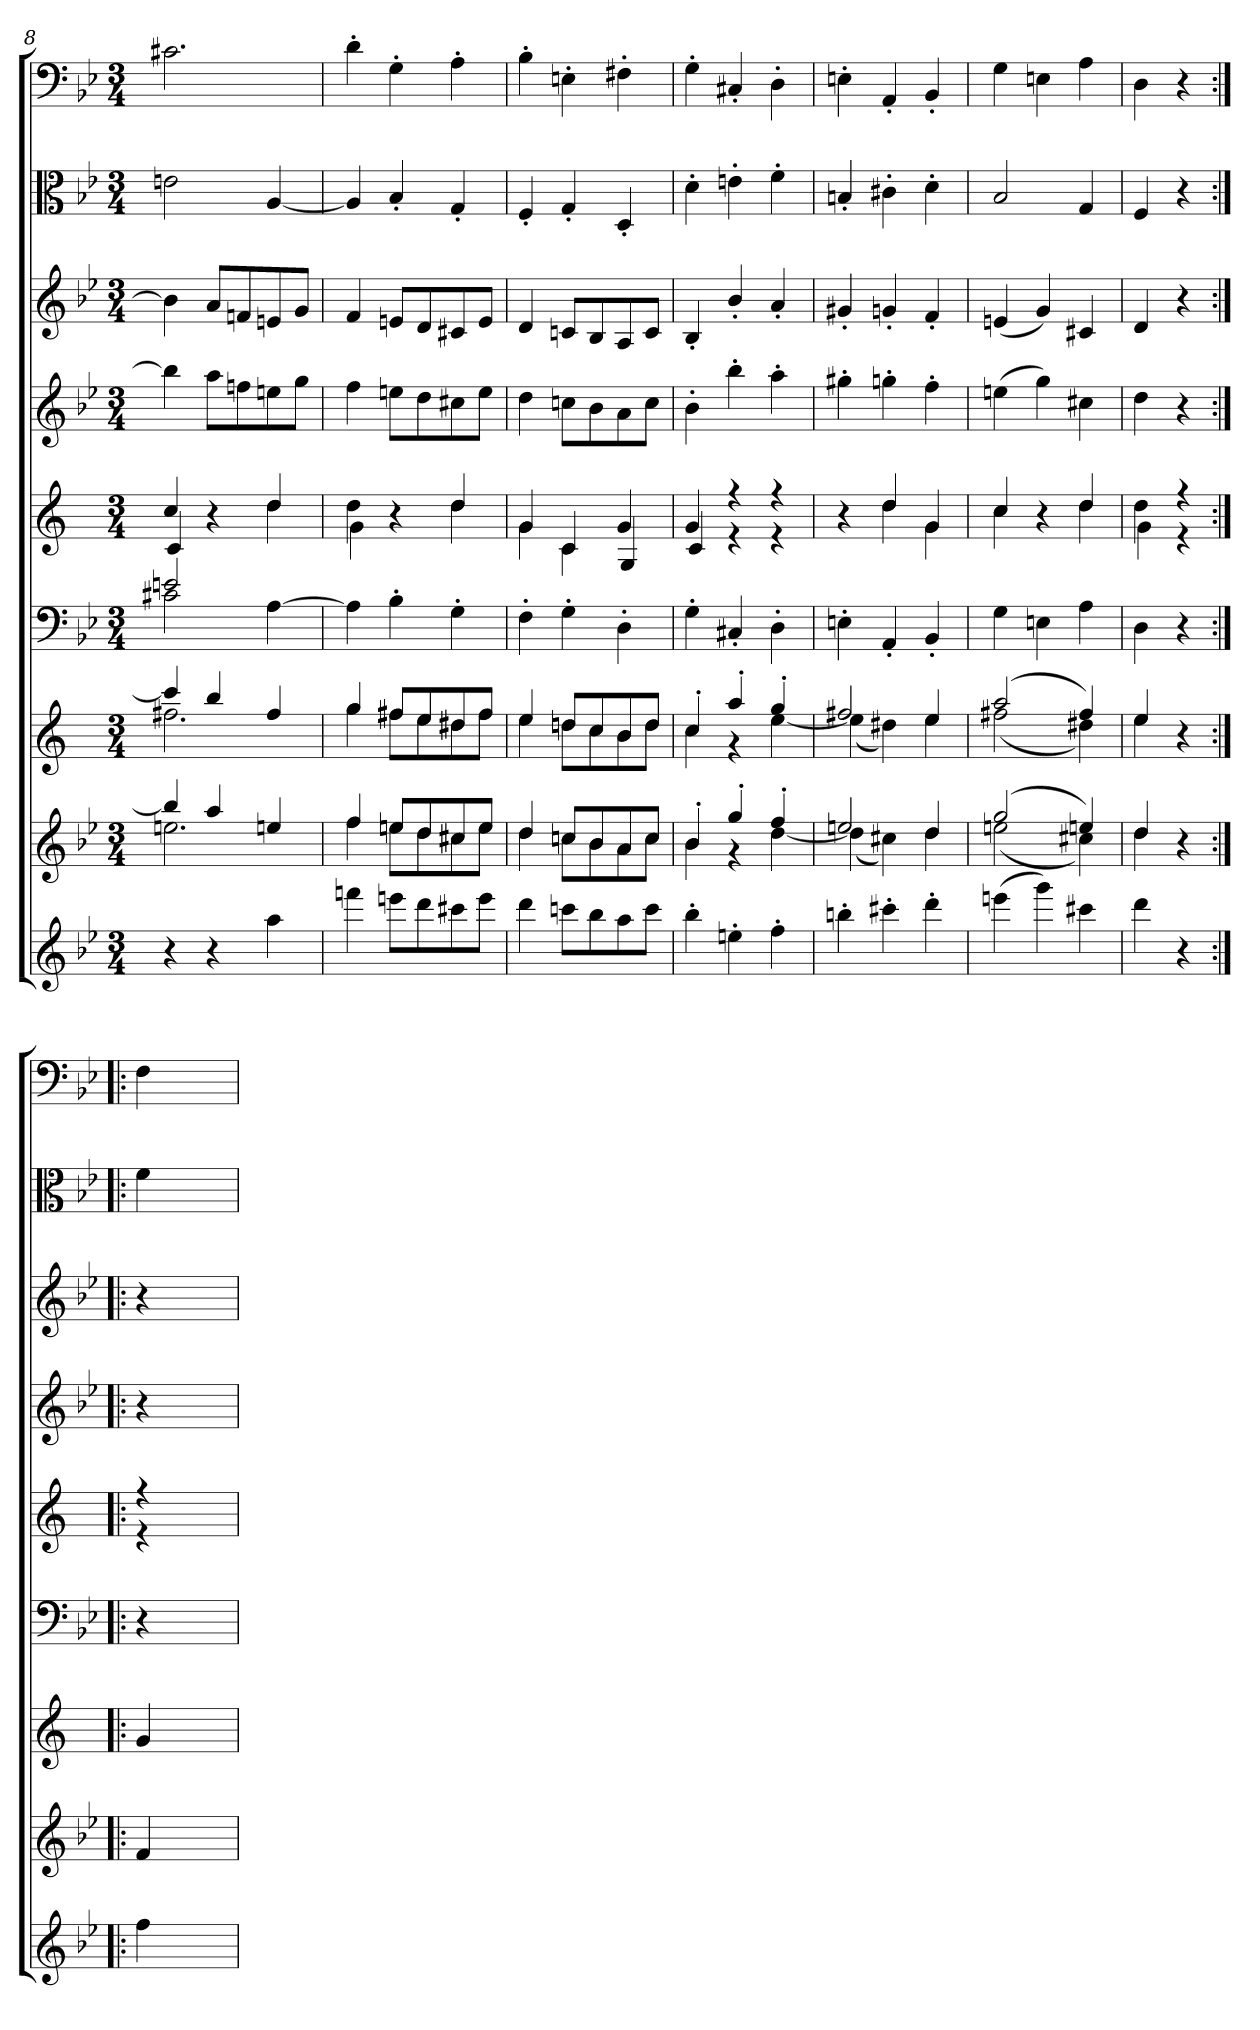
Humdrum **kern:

**kern	**kern	**kern	**kern	**kern	**kern	**kern	**kern	**kern
*part9	*part8	*part7	*part6	*part5	*part4	*part3	*part2	*part1
*staff9	*staff8	*staff7	*staff6	*staff5	*staff4	*staff3	*staff2	*staff1
*clefG2	*clefG2	*clefG2	*clefF4	*clefG2	*clefG2	*clefG2	*clefC3	*clefF4
*k[b-e-]	*k[b-e-]	*k[]	*k[b-e-]	*k[]	*k[b-e-]	*k[b-e-]	*k[b-e-]	*k[b-e-]
*g:	*g:	*	*g:	*	*g:	*g:	*g:	*g:
*M3/4	*M3/4	*M3/4	*M3/4	*M3/4	*M3/4	*M3/4	*M3/4	*M3/4
=8	=8	=8	=8	=8	=8	=8	=8	=8
*	*^	*^	*^	*^	*	*	*	*
4r	4bb-/]	2.een\	4ccc/]	2.ff#X\	2en/	2c#X\	4cc/	4c/	4bb-\]	4b-\]	2en\	2.c#X\
4r	4aa/	.	4bb/	.	.	.	4r	4ryy	8aa\L	8a/L	.	.
.	.	.	.	.	.	.	.	.	8ffn\	8fn/	.	.
4aa\	4een/	.	4ff#/	.	[4A\	4ryy	4dd/	4dd\	8een\	8en/	[4A/	.
.	.	.	.	.	.	.	.	.	8gg\J	8g/J	.	.
*	*	*	*	*	*v	*v	*	*	*	*	*	*
=9	=9	=9	=9	=9	=9	=9	=9	=9	=9	=9	=9
4fffn\	4ff/	4ff\	4gg/	4gg\	4A\]	4dd\	4g\	4ff\	4f/	4A/]	4d'\
8eeen\L	8een/L	8een\L	8ff#X/L	8ff#X\L	4B-'\	4r	4ryy	8een\L	8en/L	4B-'/	4G'\
8ddd\	8dd/	8dd\	8ee/	8ee\	.	.	.	8dd\	8d/	.	.
8ccc#X\	8cc#X/	8cc#X\	8dd#X/	8dd#X\	4G'\	4dd/	4dd\	8cc#X\	8c#X/	4G'/	4A'\
8eee\J	8ee/J	8ee\J	8ff#/J	8ff#\J	.	.	.	8ee\J	8e/J	.	.
=10	=10	=10	=10	=10	=10	=10	=10	=10	=10	=10	=10
4ddd\	4dd/	4dd\	4ee/	4ee\	4F'\	4g/	4g\	4dd\	4d/	4F'/	4B-'\
8cccn\L	8ccn/L	8ccn\L	8ddn/L	8ddn\L	4G'\	4c/	4c\	8ccn\L	8cn/L	4G'/	4En'\
8bb-\	8b-/	8b-\	8cc/	8cc\	.	.	.	8b-\	8B-/	.	.
8aa\	8a/	8a\	8b/	8b\	4D'\	4g/	4G/	8a\	8A/	4D'/	4F#X'\
8ccc\J	8cc/J	8cc\J	8dd/J	8dd\J	.	.	.	8cc\J	8c/J	.	.
=11	=11	=11	=11	=11	=11	=11	=11	=11	=11	=11	=11
4bb-'\	4b-'/	4b-\	4cc'/	4cc\	4G'\	4g/	4c/	4b-'\	4B-'/	4d'\	4G'\
4een'\	4gg'/	4r	4aa'/	4r	4C#X'/	4r	4r	4bb-'\	4b-'/	4en'\	4C#X'/
4ff'\	4ff'/	[4dd\	4gg'/	[4ee\	4D'\	4r	4r	4aa'\	4a'/	4f'\	4D'\
=12	=12	=12	=12	=12	=12	=12	=12	=12	=12	=12	=12
4bbn'\	2een/	(4dd\]	2ff#X/	(4ee\]	4En'\	4r	4ryy	4gg#X'\	4g#X'/	4Bn'/	4En'\
4ccc#X'\	.	4cc#X\)	.	4dd#X\)	4AA'/	4dd/	4dd\	4ggn'\	4gn'/	4c#X'\	4AA'/
4ddd'\	4dd/	4dd\	4ee/	4ee\	4BB-'/	4g/	4g\	4ff'\	4f'/	4d'\	4BB-'/
=13	=13	=13	=13	=13	=13	=13	=13	=13	=13	=13	=13
(4eeen\	(2gg/	(2een\	(2aa/	(2ff#X\	4G\	4cc/	4cc\	(4een\	(4en/	2B-/	4G\
4ggg\)	.	.	.	.	4En\	4r	4ryy	4gg\)	4g/)	.	4En\
4ccc#X\	4een/)	4cc#X\)	4ff#/)	4dd#X\)	4A\	4dd/	4dd\	4cc#X\	4c#X/	4G/	4A\
=14	=14	=14	=14	=14	=14	=14	=14	=14	=14	=14	=14
4ddd\	4dd/	4dd\	4ee/	4ee\	4D\	4dd\	4g\	4dd\	4d/	4F/	4D\
4r	4r	4ryy	4r	4ryy	4r	4r	4r	4r	4r	4r	4r
*	*v	*v	*	*	*	*	*	*	*	*	*
*	*	*v	*v	*	*	*	*	*	*	*
=:|!|:	=:|!|:	=:|!|:	=:|!|:	=:|!|:	=:|!|:	=:|!|:	=:|!|:	=:|!|:	=:|!|:
4ff\	4f/	4g/	4r	4r	4r	4r	4r	4f\	4F\
2ryy	2ryy	2ryy	2ryy	2ryy	2ryy	2ryy	2ryy	2ryy	2ryy
*	*	*	*	*v	*v	*	*	*	*
=	=	=	=	=	=	=	=	=
*-	*-	*-	*-	*-	*-	*-	*-	*-
